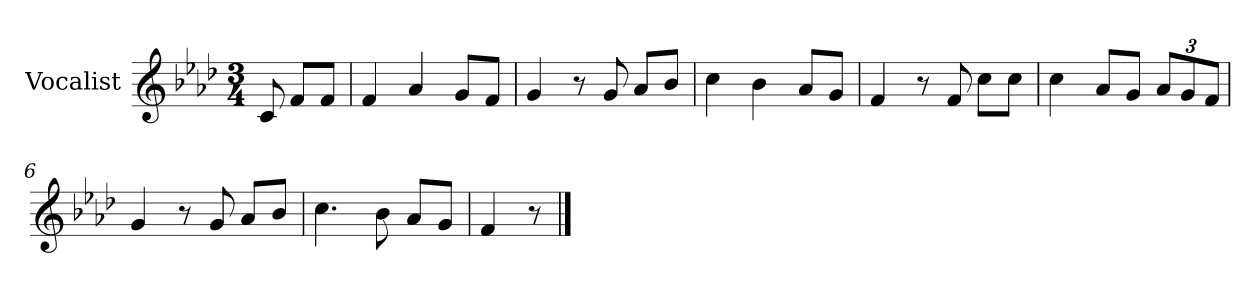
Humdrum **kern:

**kern
*part1
*staff1
*I"Vocalist
*k[b-e-a-d-]
*f:
*M3/4
=
8c
8fL
8fJ
=1
4f
4a-
8gL
8fJ
=2
4g
8r
8g
8a-L
8b-J
=3
4cc
4b-
8a-L
8gJ
=4
4f
8r
8f
8ccL
8ccJ
=5
4cc
8a-L
8gJ
12a-L
12g
12fJ
=6
4g
8r
8g
8a-L
8b-J
=7
4.cc
8b-
8a-L
8gJ
=8
4f
8r
==
*-
